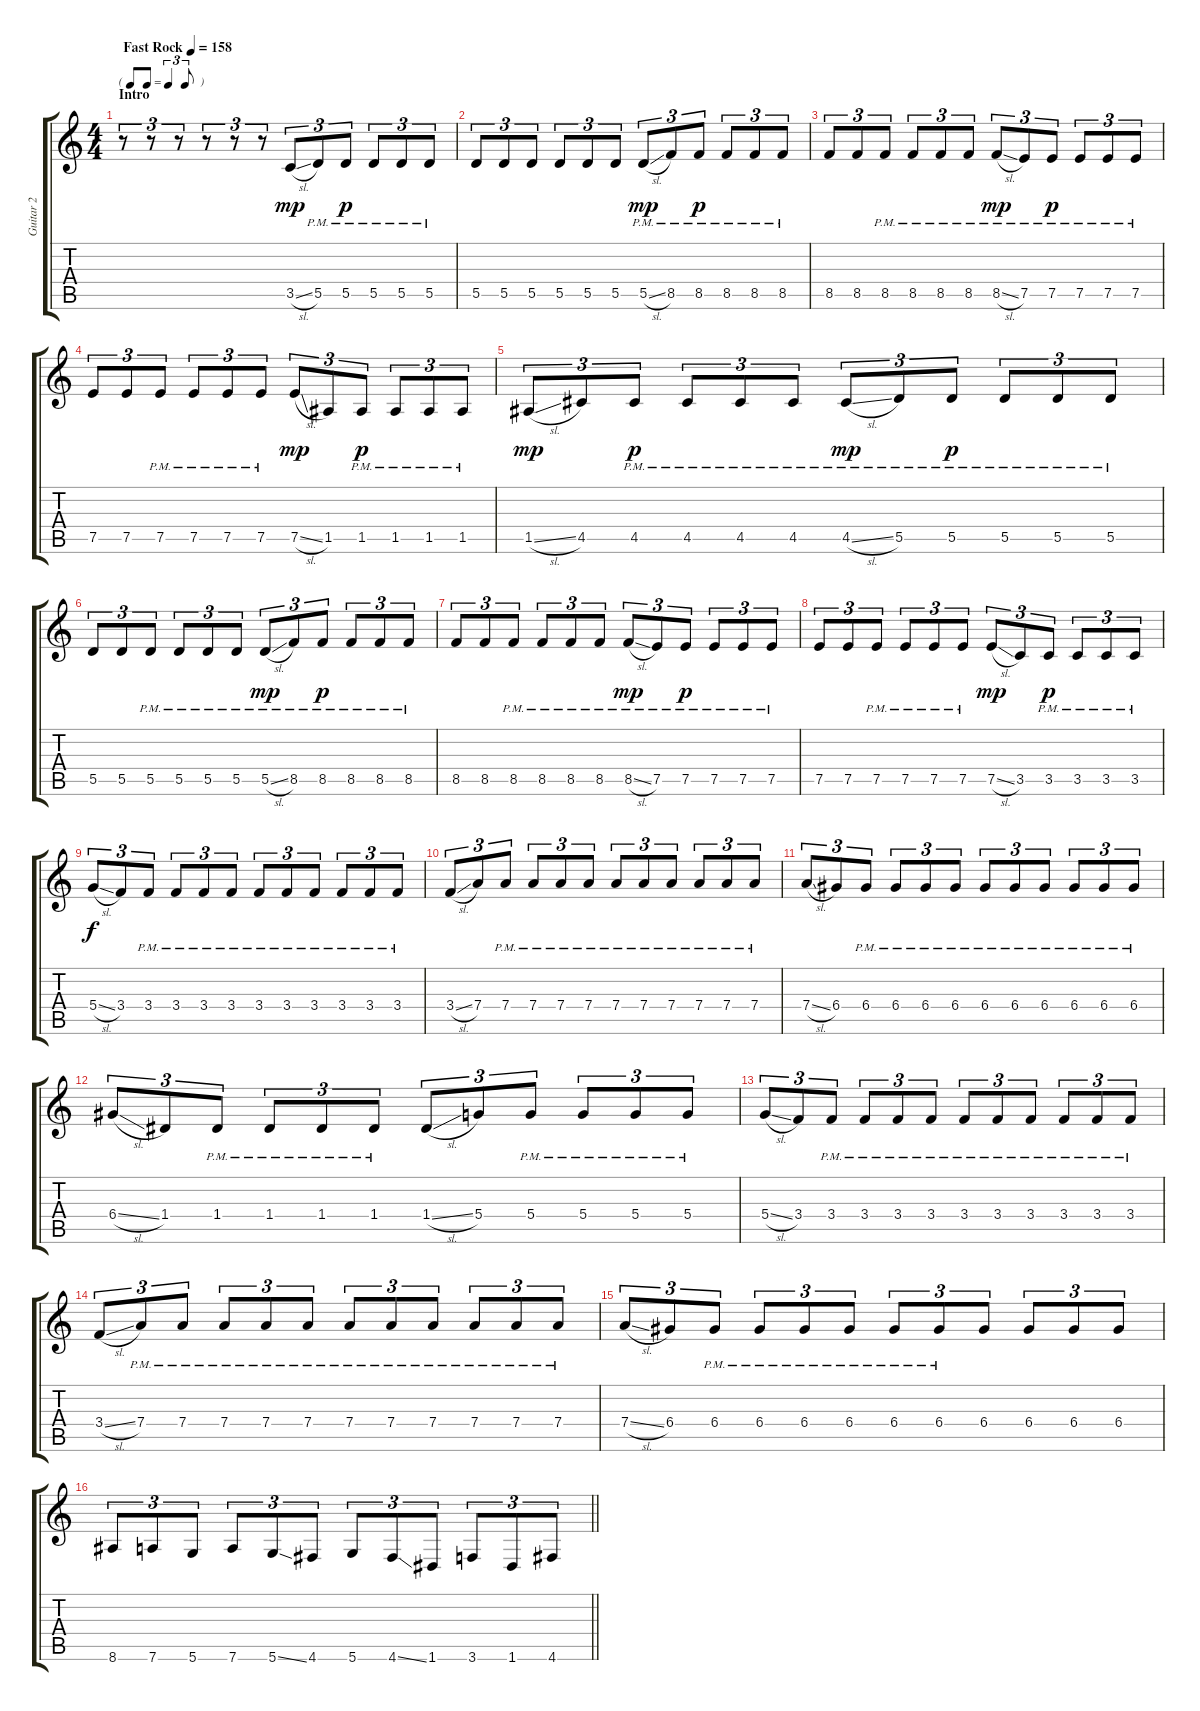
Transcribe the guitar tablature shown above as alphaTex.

\track ("Guitar 2" "Guitar 2") {instrument distortionguitar}
\staff {score tabs}
\tuning (E4 B3 G3 D3 A2 D2) {hide}
\ts (4 4)
\tf triplet8th
\section ("" "Intro")
\tempo (158 "Fast Rock")
\clef g2
\ks c
r.8{tu (3 2) dy mp instrument distortionguitar} r.8{tu (3 2)} r.8{tu (3 2)} r.8{tu (3 2)} r.8{tu (3 2)} r.8{tu (3 2)} 3.5{sl}.8{tu (3 2)} 5.5{pm}.8{tu (3 2)} 5.5{pm}.8{tu (3 2) dy p} 5.5{pm}.8{tu (3 2)} 5.5{pm}.8{tu (3 2)} 5.5{pm}.8{tu (3 2)} |
5.5.8{tu (3 2)} 5.5.8{tu (3 2)} 5.5.8{tu (3 2)} 5.5.8{tu (3 2)} 5.5.8{tu (3 2)} 5.5.8{tu (3 2)} 5.5{sl pm}.8{tu (3 2) dy mp} 8.5{pm}.8{tu (3 2)} 8.5{pm}.8{tu (3 2) dy p} 8.5{pm}.8{tu (3 2)} 8.5{pm}.8{tu (3 2)} 8.5{pm}.8{tu (3 2)} |
8.5.8{tu (3 2)} 8.5.8{tu (3 2)} 8.5{pm}.8{tu (3 2)} 8.5{pm}.8{tu (3 2)} 8.5{pm}.8{tu (3 2)} 8.5{pm}.8{tu (3 2)} 8.5{sl pm}.8{tu (3 2) dy mp} 7.5{pm}.8{tu (3 2)} 7.5{pm}.8{tu (3 2) dy p} 7.5{pm}.8{tu (3 2)} 7.5{pm}.8{tu (3 2)} 7.5{pm}.8{tu (3 2)} |
7.5.8{tu (3 2)} 7.5.8{tu (3 2)} 7.5{pm}.8{tu (3 2)} 7.5{pm}.8{tu (3 2)} 7.5{pm}.8{tu (3 2)} 7.5{pm}.8{tu (3 2)} 7.5{sl}.8{tu (3 2) dy mp} 1.5.8{tu (3 2)} 1.5{pm}.8{tu (3 2) dy p} 1.5{pm}.8{tu (3 2)} 1.5{pm}.8{tu (3 2)} 1.5{pm}.8{tu (3 2)} |
1.5{sl}.8{tu (3 2) dy mp} 4.5.8{tu (3 2)} 4.5{pm}.8{tu (3 2) dy p} 4.5{pm}.8{tu (3 2)} 4.5{pm}.8{tu (3 2)} 4.5{pm}.8{tu (3 2)} 4.5{sl pm}.8{tu (3 2) dy mp} 5.5{pm}.8{tu (3 2)} 5.5{pm}.8{tu (3 2) dy p} 5.5{pm}.8{tu (3 2)} 5.5{pm}.8{tu (3 2)} 5.5{pm}.8{tu (3 2)} |
5.5.8{tu (3 2)} 5.5.8{tu (3 2)} 5.5{pm}.8{tu (3 2)} 5.5{pm}.8{tu (3 2)} 5.5{pm}.8{tu (3 2)} 5.5{pm}.8{tu (3 2)} 5.5{sl pm}.8{tu (3 2) dy mp} 8.5{pm}.8{tu (3 2)} 8.5{pm}.8{tu (3 2) dy p} 8.5{pm}.8{tu (3 2)} 8.5{pm}.8{tu (3 2)} 8.5{pm}.8{tu (3 2)} |
8.5.8{tu (3 2)} 8.5.8{tu (3 2)} 8.5{pm}.8{tu (3 2)} 8.5{pm}.8{tu (3 2)} 8.5{pm}.8{tu (3 2)} 8.5{pm}.8{tu (3 2)} 8.5{sl pm}.8{tu (3 2) dy mp} 7.5{pm}.8{tu (3 2)} 7.5{pm}.8{tu (3 2) dy p} 7.5{pm}.8{tu (3 2)} 7.5{pm}.8{tu (3 2)} 7.5{pm}.8{tu (3 2)} |
7.5.8{tu (3 2)} 7.5.8{tu (3 2)} 7.5{pm}.8{tu (3 2)} 7.5{pm}.8{tu (3 2)} 7.5{pm}.8{tu (3 2)} 7.5{pm}.8{tu (3 2)} 7.5{sl}.8{tu (3 2) dy mp} 3.5.8{tu (3 2)} 3.5{pm}.8{tu (3 2) dy p} 3.5{pm}.8{tu (3 2)} 3.5{pm}.8{tu (3 2)} 3.5{pm}.8{tu (3 2)} |
5.4{sl}.8{tu (3 2) dy f} 3.4.8{tu (3 2)} 3.4{pm}.8{tu (3 2)} 3.4{pm}.8{tu (3 2)} 3.4{pm}.8{tu (3 2)} 3.4{pm}.8{tu (3 2)} 3.4{pm}.8{tu (3 2)} 3.4{pm}.8{tu (3 2)} 3.4{pm}.8{tu (3 2)} 3.4{pm}.8{tu (3 2)} 3.4{pm}.8{tu (3 2)} 3.4{pm}.8{tu (3 2)} |
3.4{sl}.8{tu (3 2)} 7.4.8{tu (3 2)} 7.4{pm}.8{tu (3 2)} 7.4{pm}.8{tu (3 2)} 7.4{pm}.8{tu (3 2)} 7.4{pm}.8{tu (3 2)} 7.4{pm}.8{tu (3 2)} 7.4{pm}.8{tu (3 2)} 7.4{pm}.8{tu (3 2)} 7.4{pm}.8{tu (3 2)} 7.4{pm}.8{tu (3 2)} 7.4{pm}.8{tu (3 2)} |
7.4{sl}.8{tu (3 2)} 6.4.8{tu (3 2)} 6.4{pm}.8{tu (3 2)} 6.4{pm}.8{tu (3 2)} 6.4{pm}.8{tu (3 2)} 6.4{pm}.8{tu (3 2)} 6.4{pm}.8{tu (3 2)} 6.4{pm}.8{tu (3 2)} 6.4{pm}.8{tu (3 2)} 6.4{pm}.8{tu (3 2)} 6.4{pm}.8{tu (3 2)} 6.4{pm}.8{tu (3 2)} |
6.4{sl}.8{tu (3 2)} 1.4.8{tu (3 2)} 1.4{pm}.8{tu (3 2)} 1.4{pm}.8{tu (3 2)} 1.4{pm}.8{tu (3 2)} 1.4{pm}.8{tu (3 2)} 1.4{sl}.8{tu (3 2)} 5.4.8{tu (3 2)} 5.4{pm}.8{tu (3 2)} 5.4{pm}.8{tu (3 2)} 5.4{pm}.8{tu (3 2)} 5.4{pm}.8{tu (3 2)} |
5.4{sl}.8{tu (3 2)} 3.4.8{tu (3 2)} 3.4{pm}.8{tu (3 2)} 3.4{pm}.8{tu (3 2)} 3.4{pm}.8{tu (3 2)} 3.4{pm}.8{tu (3 2)} 3.4{pm}.8{tu (3 2)} 3.4{pm}.8{tu (3 2)} 3.4{pm}.8{tu (3 2)} 3.4{pm}.8{tu (3 2)} 3.4{pm}.8{tu (3 2)} 3.4{pm}.8{tu (3 2)} |
3.4{sl}.8{tu (3 2)} 7.4{pm}.8{tu (3 2)} 7.4{pm}.8{tu (3 2)} 7.4{pm}.8{tu (3 2)} 7.4{pm}.8{tu (3 2)} 7.4{pm}.8{tu (3 2)} 7.4{pm}.8{tu (3 2)} 7.4{pm}.8{tu (3 2)} 7.4{pm}.8{tu (3 2)} 7.4{pm}.8{tu (3 2)} 7.4{pm}.8{tu (3 2)} 7.4{pm}.8{tu (3 2)} |
7.4{sl}.8{tu (3 2)} 6.4.8{tu (3 2)} 6.4{pm}.8{tu (3 2)} 6.4{pm}.8{tu (3 2)} 6.4{pm}.8{tu (3 2)} 6.4{pm}.8{tu (3 2)} 6.4{pm}.8{tu (3 2)} 6.4{pm}.8{tu (3 2)} 6.4.8{tu (3 2)} 6.4.8{tu (3 2)} 6.4.8{tu (3 2)} 6.4.8{tu (3 2)} |
\barLineRight lightlight
8.6.8{tu (3 2)} 7.6.8{tu (3 2)} 5.6.8{tu (3 2)} 7.6.8{tu (3 2)} 5.6{ss}.8{tu (3 2)} 4.6.8{tu (3 2)} 5.6.8{tu (3 2)} 4.6{ss}.8{tu (3 2)} 1.6.8{tu (3 2)} 3.6.8{tu (3 2)} 1.6.8{tu (3 2)} 4.6.8{tu (3 2)}
